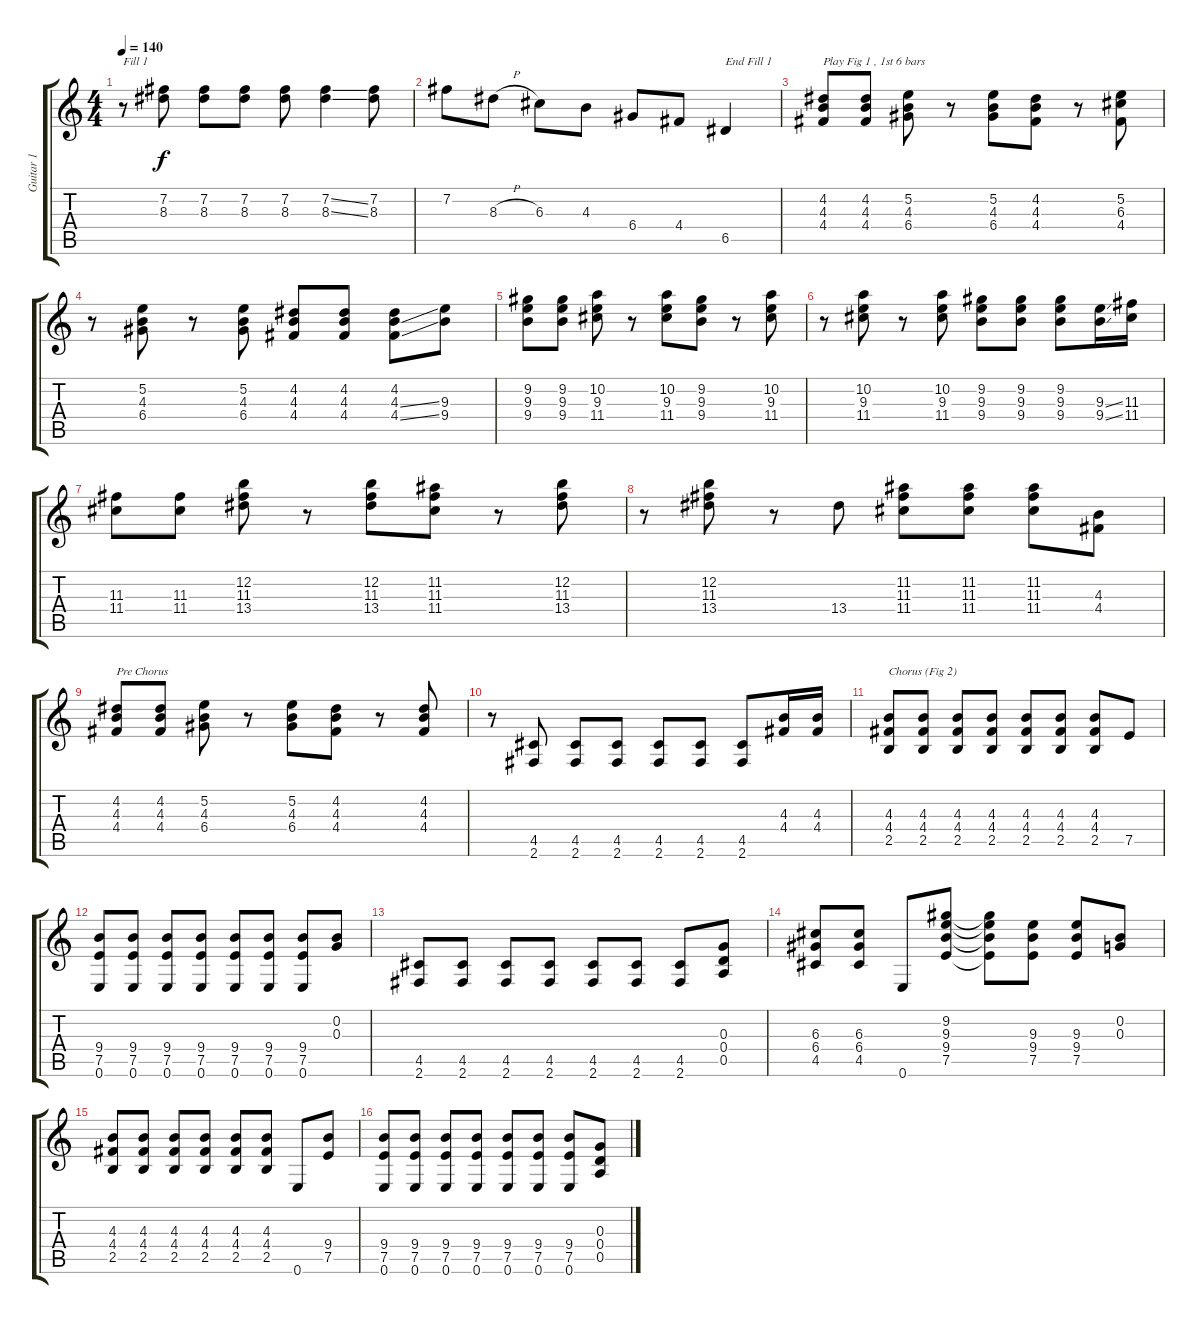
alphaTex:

\track ("Guitar 1" "Guitar 1") {instrument distortionguitar}
\staff {score tabs}
\tuning (E4 B3 G3 D3 A2 E2) {hide}
\ts (4 4)
\tempo 140
\clef g2
\ks c
r.8{txt "Fill 1" dy f} (7.2 8.3).8 (7.2 8.3).8 (7.2 8.3).8 (7.2 8.3).8 (7.2{ss} 8.3{ss}).4 (7.2 8.3).8 |
7.2.8 8.3{h}.8 6.3.8 4.3.8 6.4.8 4.4.8 6.5.4{txt "End Fill 1"} |
(4.2 4.3 4.4).8{txt "Play Fig 1 , 1st 6 bars"} (4.2 4.3 4.4).8 (5.2 4.3 6.4).8 r.8 (5.2 4.3 6.4).8 (4.2 4.3 4.4).8 r.8 (5.2 6.3 4.4).8 |
r.8 (5.2 4.3 6.4).8 r.8 (5.2 4.3 6.4).8 (4.2 4.3 4.4).8 (4.2 4.3 4.4).8 (4.2 4.3{ss} 4.4{ss}).8 (9.3 9.4).8 |
(9.2 9.3 9.4).8 (9.2 9.3 9.4).8 (10.2 9.3 11.4).8 r.8 (10.2 9.3 11.4).8 (9.2 9.3 9.4).8 r.8 (10.2 9.3 11.4).8 |
r.8 (10.2 9.3 11.4).8 r.8 (10.2 9.3 11.4).8 (9.2 9.3 9.4).8 (9.2 9.3 9.4).8 (9.2 9.3 9.4).8 (9.3{ss} 9.4{ss}).16 (11.3 11.4).16 |
(11.3 11.4).8 (11.3 11.4).8 (12.2 11.3 13.4).8 r.8 (12.2 11.3 13.4).8 (11.2 11.3 11.4).8 r.8 (12.2 11.3 13.4).8 |
r.8 (12.2 11.3 13.4).8 r.8 13.4.8 (11.2 11.3 11.4).8 (11.2 11.3 11.4).8 (11.2 11.3 11.4).8 (4.3 4.4).8 |
(4.2 4.3 4.4).8{txt "Pre Chorus"} (4.2 4.3 4.4).8 (5.2 4.3 6.4).8 r.8 (5.2 4.3 6.4).8 (4.2 4.3 4.4).8 r.8 (4.2 4.3 4.4).8 |
r.8 (4.5 2.6).8 (4.5 2.6).8 (4.5 2.6).8 (4.5 2.6).8 (4.5 2.6).8 (4.5 2.6).8 (4.3 4.4).16 (4.3 4.4).16 |
(4.3 4.4 2.5).8{txt "Chorus (Fig 2)"} (4.3 4.4 2.5).8 (4.3 4.4 2.5).8 (4.3 4.4 2.5).8 (4.3 4.4 2.5).8 (4.3 4.4 2.5).8 (4.3 4.4 2.5).8 7.5.8 |
(9.4 7.5 0.6).8 (9.4 7.5 0.6).8 (9.4 7.5 0.6).8 (9.4 7.5 0.6).8 (9.4 7.5 0.6).8 (9.4 7.5 0.6).8 (9.4 7.5 0.6).8 (0.2 0.3).8 |
(4.5 2.6).8 (4.5 2.6).8 (4.5 2.6).8 (4.5 2.6).8 (4.5 2.6).8 (4.5 2.6).8 (4.5 2.6).8 (0.3 0.4 0.5).8 |
(6.3 6.4 4.5).8 (6.3 6.4 4.5).8 0.6.8 (9.2 9.3 9.4 7.5).8 (9.2{t} 9.3{t} 9.4{t} 7.5{t}).8 (9.3 9.4 7.5).8 (9.3 9.4 7.5).8 (0.2 0.3).8 |
(4.3 4.4 2.5).8 (4.3 4.4 2.5).8 (4.3 4.4 2.5).8 (4.3 4.4 2.5).8 (4.3 4.4 2.5).8 (4.3 4.4 2.5).8 0.6.8 (9.4 7.5).8 |
(9.4 7.5 0.6).8 (9.4 7.5 0.6).8 (9.4 7.5 0.6).8 (9.4 7.5 0.6).8 (9.4 7.5 0.6).8 (9.4 7.5 0.6).8 (9.4 7.5 0.6).8 (0.3 0.4 0.5).8
